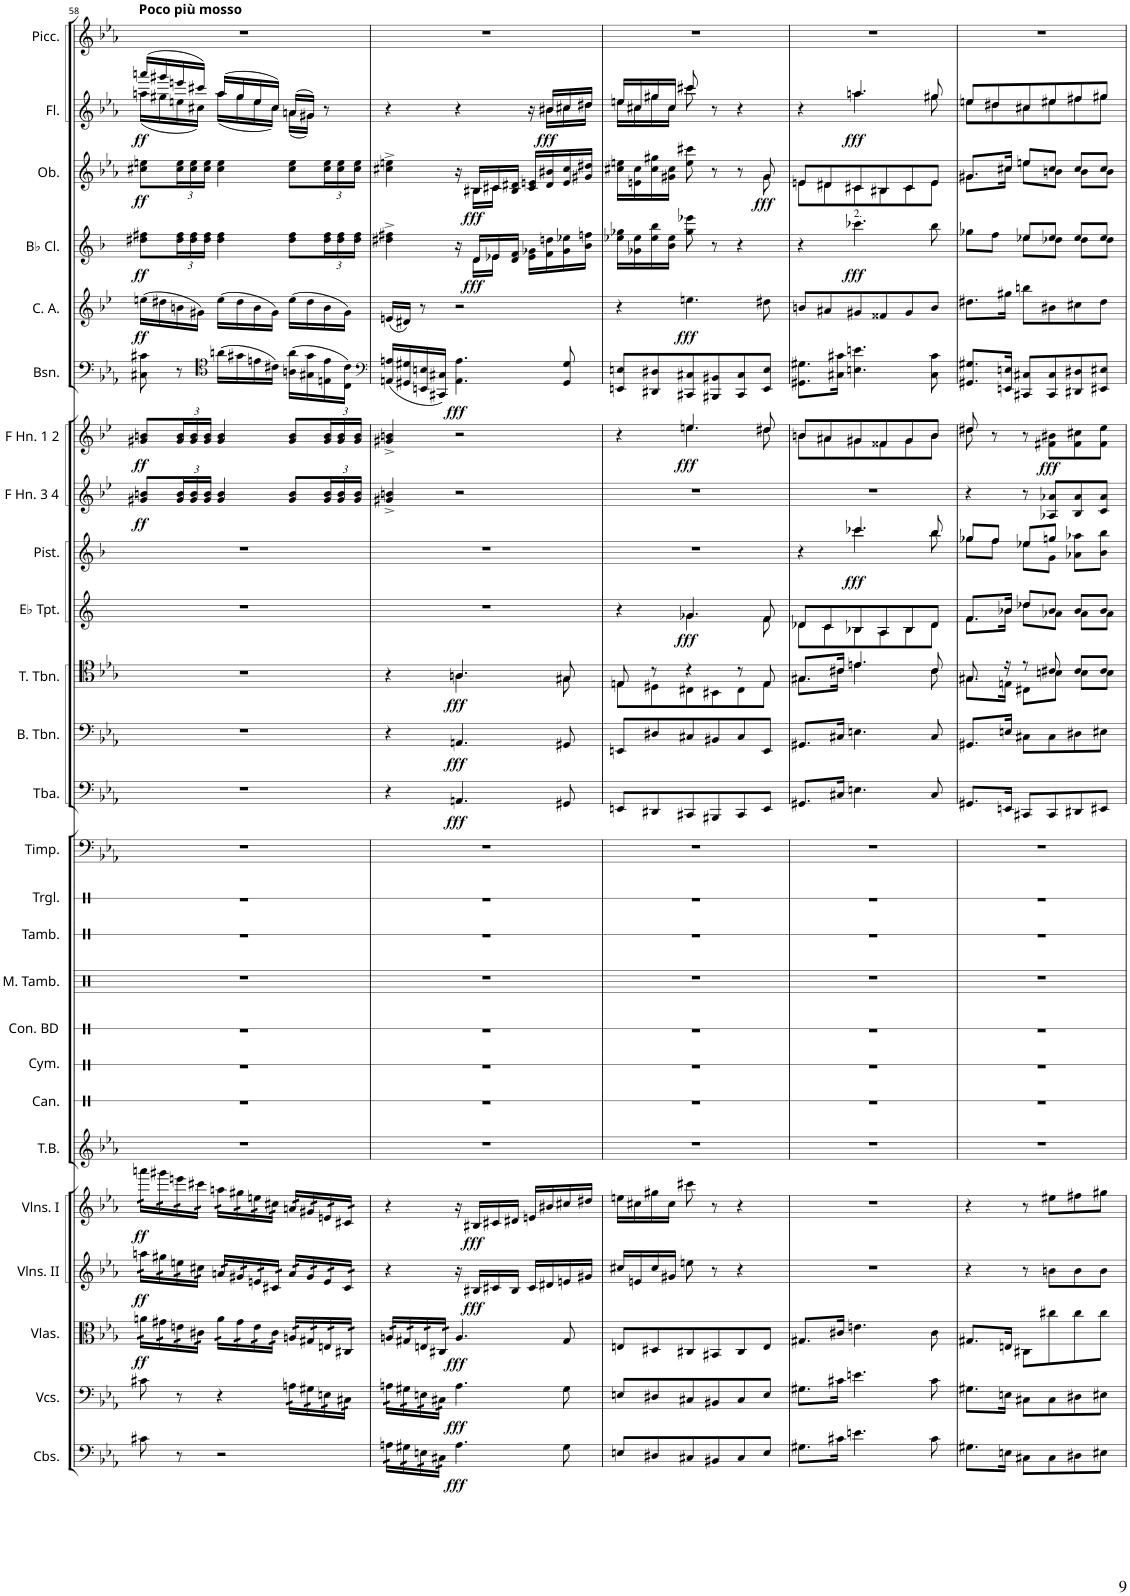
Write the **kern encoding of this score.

**kern	**dynam	**kern	**dynam	**kern	**dynam	**kern	**dynam	**kern	**dynam	**kern	**kern	**kern	**kern	**kern	**kern	**kern	**kern	**kern	**dynam	**kern	**dynam	**kern	**dynam	**kern	**dynam	**kern	**dynam	**kern	**dynam	**kern	**dynam	**kern	**dynam	**kern	**dynam	**kern	**dynam	**kern	**dynam	**kern	**dynam	**kern
*part26	*part26	*part25	*part25	*part24	*part24	*part23	*part23	*part22	*part22	*part21	*part20	*part19	*part18	*part17	*part16	*part15	*part14	*part13	*part13	*part12	*part12	*part11	*part11	*part10	*part10	*part9	*part9	*part8	*part8	*part7	*part7	*part6	*part6	*part5	*part5	*part4	*part4	*part3	*part3	*part2	*part2	*part1
*staff26	*staff26	*staff25	*staff25	*staff24	*staff24	*staff23	*staff23	*staff22	*staff22	*staff21	*staff20	*staff19	*staff18	*staff17	*staff16	*staff15	*staff14	*staff13	*staff13	*staff12	*staff12	*staff11	*staff11	*staff10	*staff10	*staff9	*staff9	*staff8	*staff8	*staff7	*staff7	*staff6	*staff6	*staff5	*staff5	*staff4	*staff4	*staff3	*staff3	*staff2	*staff2	*staff1
*I"Contrabasses	*	*I"Violoncellos	*	*I"Violas	*	*I"Violins II	*	*I"Violins I	*	*I"Tubular Bells	*I"Canon	*I"Cymbal	*I"Concert Bass Drum	*I"Military Tambourine	*I"Tambourine	*I"Triangle	*I"Timpani	*I"Tuba	*	*I"Bass Trombone	*	*I"Tenor Trombones 1 &amp; 2	*	*I"Trumpets in Eb 1 &amp; 2	*	*I"Piston Trumpets in Bb 1 &amp; 2	*	*I"Horns in F 3 &amp; 4	*	*I"Horns in F 1 &amp; 2	*	*I"Bassoons 1 &amp; 2	*	*I"Cor Anglais	*	*I"Clarinets in Bb 1 &amp; 2	*	*I"Oboes 1 &amp; 2	*	*I"Flutes 1 &amp; 2	*	*I"Piccolo
*I'Cbs.	*	*I'Vcs.	*	*I'Vlas.	*	*I'Vlns. II	*	*I'Vlns. I	*	*I'T.B.	*I'Can.	*I'Cym.	*I'Con. BD	*I'M. Tamb.	*I'Tamb.	*I'Trgl.	*I'Timp.	*I'Tba.	*	*I'B. Tbn.	*	*I'T. Tbn.	*	*	*	*I'Pist.	*	*	*	*	*	*I'Bsn.	*	*I'C. A.	*	*	*	*I'Ob.	*	*I'Fl.	*	*I'Picc.
!!LO:PB:g=z
*clefF4	*	*clefF4	*	*clefC3	*	*clefG2	*	*clefG2	*	*clefG2	*clefX	*clefX	*clefX	*clefX	*clefX	*clefX	*clefF4	*clefF4	*	*clefF4	*	*clefC4	*	*clefG2	*	*clefG2	*	*clefG2	*	*clefG2	*	*clefC4	*	*clefG2	*	*clefG2	*	*clefG2	*	*clefG2	*	*clefG2
*Trd7c12	*	*	*	*	*	*	*	*	*	*	*	*	*	*	*	*	*	*	*	*	*	*	*	*Trd-2c-3	*	*Trd1c2	*	*Trd4c7	*	*Trd4c7	*	*	*	*Trd4c7	*	*Trd1c2	*	*	*	*	*	*Trd-7c-12
*k[b-e-a-]	*	*k[b-e-a-]	*	*k[b-e-a-]	*	*k[b-e-a-]	*	*k[b-e-a-]	*	*k[b-e-a-]	*k[]	*k[]	*k[]	*k[]	*k[]	*k[]	*k[b-e-a-]	*k[b-e-a-]	*	*k[b-e-a-]	*	*k[b-e-a-]	*	*k[]	*	*k[b-]	*	*k[b-e-]	*	*k[b-e-]	*	*k[b-e-a-]	*	*k[b-e-]	*	*k[b-]	*	*k[b-e-a-]	*	*k[b-e-a-]	*	*k[b-e-a-]
*M3/4	*	*M3/4	*	*M3/4	*	*M3/4	*	*M3/4	*	*M3/4	*M3/4	*M3/4	*M3/4	*M3/4	*M3/4	*M3/4	*M3/4	*M3/4	*	*M3/4	*	*M3/4	*	*M3/4	*	*M3/4	*	*M3/4	*	*M3/4	*	*M3/4	*	*M3/4	*	*M3/4	*	*M3/4	*	*M3/4	*	*M3/4
=58	=58	=58	=58	=58	=58	=58	=58	=58	=58	=58	=58	=58	=58	=58	=58	=58	=58	=58	=58	=58	=58	=58	=58	=58	=58	=58	=58	=58	=58	=58	=58	=58	=58	=58	=58	=58	=58	=58	=58	=58	=58	=58
*	*	*	*	*	*	*	*	*	*	*	*	*	*	*	*	*	*	*	*	*	*	*	*	*	*	*	*	*	*	*	*	*	*	*	*	*	*	*	*	*^	*	*
!	!	!	!	!	!	!	!	!	!	!	!	!	!	!	!	!	!	!	!	!	!	!	!	!	!	!	!	!	!	!	!	!	!	!	!	!	!	!	!	!	!	!	!LO:TX:a:B:t=Poco più mosso
!	!	!	!	!	!LO:DY:b	!	!LO:DY:b	!	!LO:DY:b	!	!	!	!	!	!	!	!	!	!	!	!	!	!	!	!	!	!	!	!LO:DY:b	!	!LO:DY:b	!	!	!	!LO:DY:b	!	!LO:DY:b	!	!LO:DY:b	!	!	!LO:DY:b	!
*	*	*	*	*tremolo	*	*	*	*	*	*	*	*	*	*	*	*	*	*	*	*	*	*	*	*	*	*	*	*	*	*	*	*	*	*	*	*	*	*	*	*	*	*	*
*	*	*	*	*	*	*tremolo	*	*	*	*	*	*	*	*	*	*	*	*	*	*	*	*	*	*	*	*	*	*	*	*	*	*	*	*	*	*	*	*	*	*	*	*	*
*	*	*	*	*	*	*	*	*tremolo	*	*	*	*	*	*	*	*	*	*	*	*	*	*	*	*	*	*	*	*	*	*	*	*	*	*	*	*	*	*	*	*	*	*	*
8c#X\	.	8c#X\	.	32an\LLL	ff	32aan\LLL	ff	32aaan\LLL	ff	2.r	2.r	2.r	2.r	2.r	2.r	2.r	2.r	2.r	.	2.r	.	2.r	.	2.r	.	2.r	.	8g#X/ 8bn/L	ff	8g#X/ 8bn/L	ff	8C#X\ 8c#X\	.	(16een\LL	ff	8dd#X\ 8ff#X\L	ff	8cc#X\ 8een\L	ff	(16aaan/LL	(16aan\LL	ff	2.r
.	.	.	.	32an\	.	32aan\	.	32aaan\	.	.	.	.	.	.	.	.	.	.	.	.	.	.	.	.	.	.	.	.	.	.	.	.	.	.	.	.	.	.	.	.	.	.	.
.	.	.	.	32g#X\	.	32gg#X\	.	32ggg#X\	.	.	.	.	.	.	.	.	.	.	.	.	.	.	.	.	.	.	.	.	.	.	.	.	.	16dd#X\	.	.	.	.	.	16ggg#X/	16gg#X\	.	.
.	.	.	.	32g#X\	.	32gg#X\	.	32ggg#X\	.	.	.	.	.	.	.	.	.	.	.	.	.	.	.	.	.	.	.	.	.	.	.	.	.	.	.	.	.	.	.	.	.	.	.
*	*	*	*	*	*	*	*	*	*	*	*	*	*	*	*	*	*	*	*	*	*	*	*	*	*	*	*	*Xbrackettup	*	*Xbrackettup	*	*	*	*	*	*Xbrackettup	*	*Xbrackettup	*	*	*	*	*
8r	.	8r	.	32en\	.	32een\	.	32eeen\	.	.	.	.	.	.	.	.	.	.	.	.	.	.	.	.	.	.	.	24g#/ 24b/L	.	24g#/ 24b/L	.	8r	.	16bn\	.	24dd#\ 24ff#\L	.	24cc#\ 24ee\L	.	16eeen/	16een\	.	.
.	.	.	.	32en\	.	32een\	.	32eeen\	.	.	.	.	.	.	.	.	.	.	.	.	.	.	.	.	.	.	.	.	.	.	.	.	.	.	.	.	.	.	.	.	.	.	.
.	.	.	.	.	.	.	.	.	.	.	.	.	.	.	.	.	.	.	.	.	.	.	.	.	.	.	.	24g#/ 24b/	.	24g#/ 24b/	.	.	.	.	.	24dd#\ 24ff#\	.	24cc#\ 24ee\	.	.	.	.	.
.	.	.	.	32c#X\	.	32cc#X\	.	32ccc#X\	.	.	.	.	.	.	.	.	.	.	.	.	.	.	.	.	.	.	.	.	.	.	.	.	.	16g#X\JJ)	.	.	.	.	.	16ccc#X/JJ)	16cc#X\JJ)	.	.
.	.	.	.	.	.	.	.	.	.	.	.	.	.	.	.	.	.	.	.	.	.	.	.	.	.	.	.	24g#/ 24b/JJ	.	24g#/ 24b/JJ	.	.	.	.	.	24dd#\ 24ff#\JJ	.	24cc#\ 24ee\JJ	.	.	.	.	.
.	.	.	.	32c#X\JJJ	.	32cc#X\JJJ	.	32ccc#X\JJJ	.	.	.	.	.	.	.	.	.	.	.	.	.	.	.	.	.	.	.	.	.	.	.	.	.	.	.	.	.	.	.	.	.	.	.
*	*	*	*	*	*	*	*	*	*	*	*	*	*	*	*	*	*	*	*	*	*	*	*	*	*	*	*	*	*	*	*	*clefC4	*	*	*	*	*	*	*	*	*	*	*
2r	.	4r	.	32a\LLL	.	32an/LLL	.	32aan\LLL	.	.	.	.	.	.	.	.	.	.	.	.	.	.	.	.	.	.	.	4g#/ 4b/	.	4g#/ 4b/	.	(16an\LL	.	(16ee\LL	.	4dd#\ 4ff#\	.	4cc#\ 4ee\	.	(16aa/LL	(16aa\LL	.	.
.	.	.	.	32a\	.	32an/	.	32aan\	.	.	.	.	.	.	.	.	.	.	.	.	.	.	.	.	.	.	.	.	.	.	.	.	.	.	.	.	.	.	.	.	.	.	.
.	.	.	.	32g#\	.	32g#X/	.	32gg#X\	.	.	.	.	.	.	.	.	.	.	.	.	.	.	.	.	.	.	.	.	.	.	.	16g#X\	.	16dd#\	.	.	.	.	.	16gg#/	16gg#\	.	.
.	.	.	.	32g#\	.	32g#X/	.	32gg#X\	.	.	.	.	.	.	.	.	.	.	.	.	.	.	.	.	.	.	.	.	.	.	.	.	.	.	.	.	.	.	.	.	.	.	.
.	.	.	.	32e\	.	32en/	.	32een\	.	.	.	.	.	.	.	.	.	.	.	.	.	.	.	.	.	.	.	.	.	.	.	16en\	.	16b\	.	.	.	.	.	16ee/	16ee\	.	.
.	.	.	.	32e\	.	32en/	.	32een\	.	.	.	.	.	.	.	.	.	.	.	.	.	.	.	.	.	.	.	.	.	.	.	.	.	.	.	.	.	.	.	.	.	.	.
.	.	.	.	32c#\	.	32c#X/	.	32cc#X\	.	.	.	.	.	.	.	.	.	.	.	.	.	.	.	.	.	.	.	.	.	.	.	16c#X\JJ)	.	16g#\JJ)	.	.	.	.	.	16cc#/JJ)	16cc#\JJ)	.	.
.	.	.	.	32c#\JJJ	.	32c#X/JJJ	.	32cc#X\JJJ	.	.	.	.	.	.	.	.	.	.	.	.	.	.	.	.	.	.	.	.	.	.	.	.	.	.	.	.	.	.	.	.	.	.	.
*	*	*tremolo	*	*	*	*	*	*	*	*	*	*	*	*	*	*	*	*	*	*	*	*	*	*	*	*	*	*	*	*	*	*	*	*	*	*	*	*	*	*	*	*	*
.	.	32An\LLL	.	32An/LLL	.	32a/LLL	.	32an/LLL	.	.	.	.	.	.	.	.	.	.	.	.	.	.	.	.	.	.	.	8g#/ 8b/L	.	8g#/ 8b/L	.	(16An\ 16a\LL	.	(16ee\LL	.	8dd#\ 8ff#\L	.	8cc#\ 8ee\L	.	(16an/LL	(16a\LL	.	.
.	.	32An\	.	32An/	.	32a/	.	32an/	.	.	.	.	.	.	.	.	.	.	.	.	.	.	.	.	.	.	.	.	.	.	.	.	.	.	.	.	.	.	.	.	.	.	.
.	.	32G#X\	.	32G#X/	.	32g#/	.	32g#X/	.	.	.	.	.	.	.	.	.	.	.	.	.	.	.	.	.	.	.	.	.	.	.	16G#X\ 16g#\	.	16dd#\	.	.	.	.	.	16g#X/JJ)	16g#\JJ)	.	.
.	.	32G#X\	.	32G#X/	.	32g#/	.	32g#X/	.	.	.	.	.	.	.	.	.	.	.	.	.	.	.	.	.	.	.	.	.	.	.	.	.	.	.	.	.	.	.	.	.	.	.
.	.	32En\	.	32En/	.	32e/	.	32en/	.	.	.	.	.	.	.	.	.	.	.	.	.	.	.	.	.	.	.	24g#/ 24b/L	.	24g#/ 24b/L	.	16En\ 16e\	.	16b\	.	24dd#\ 24ff#\L	.	24cc#\ 24ee\L	.	8r	8ryy	.	.
.	.	32En\	.	32En/	.	32e/	.	32en/	.	.	.	.	.	.	.	.	.	.	.	.	.	.	.	.	.	.	.	.	.	.	.	.	.	.	.	.	.	.	.	.	.	.	.
.	.	.	.	.	.	.	.	.	.	.	.	.	.	.	.	.	.	.	.	.	.	.	.	.	.	.	.	24g#/ 24b/	.	24g#/ 24b/	.	.	.	.	.	24dd#\ 24ff#\	.	24cc#\ 24ee\	.	.	.	.	.
.	.	32C#X\	.	32C#X/	.	32c#/	.	32c#X/	.	.	.	.	.	.	.	.	.	.	.	.	.	.	.	.	.	.	.	.	.	.	.	16C#\ 16c#\JJ)	.	16g#\JJ)	.	.	.	.	.	.	.	.	.
.	.	.	.	.	.	.	.	.	.	.	.	.	.	.	.	.	.	.	.	.	.	.	.	.	.	.	.	24g#/ 24b/JJ	.	24g#/ 24b/JJ	.	.	.	.	.	24dd#\ 24ff#\JJ	.	24cc#\ 24ee\JJ	.	.	.	.	.
.	.	32C#X\JJJ	.	32C#X/JJJ	.	32c#/JJJ	.	32c#X/JJJ	.	.	.	.	.	.	.	.	.	.	.	.	.	.	.	.	.	.	.	.	.	.	.	.	.	.	.	.	.	.	.	.	.	.	.
*	*	*	*	*	*	*	*	*Xtremolo	*	*	*	*	*	*	*	*	*	*	*	*	*	*	*	*	*	*	*	*	*	*	*	*	*	*	*	*	*	*	*	*	*	*	*
*	*	*	*	*	*	*Xtremolo	*	*	*	*	*	*	*	*	*	*	*	*	*	*	*	*	*	*	*	*	*	*	*	*	*	*	*	*	*	*	*	*	*	*	*	*	*
=59	=59	=59	=59	=59	=59	=59	=59	=59	=59	=59	=59	=59	=59	=59	=59	=59	=59	=59	=59	=59	=59	=59	=59	=59	=59	=59	=59	=59	=59	=59	=59	=59	=59	=59	=59	=59	=59	=59	=59	=59	=59	=59	=59
*	*	*	*	*	*	*	*	*	*	*	*	*	*	*	*	*	*	*	*	*	*	*	*	*	*	*	*	*	*	*	*	*clefF4	*	*	*	*	*	*	*	*	*	*	*
*	*	*	*	*	*	*	*	*	*	*	*	*	*	*	*	*	*	*	*	*	*	*^	*	*	*	*	*	*	*	*	*	*	*	*	*	*^	*	*^	*	*	*	*	*
*tremolo	*	*	*	*	*	*	*	*	*	*	*	*	*	*	*	*	*	*	*	*	*	*	*	*	*	*	*	*	*	*	*	*	*	*	*	*	*	*	*	*	*	*	*	*	*	*
32An\LLL	.	32An\LLL	.	32An/LLL	.	4r	.	4r	.	2.r	2.r	2.r	2.r	2.r	2.r	2.r	2.r	4r	.	4r	.	4r	4ryy	.	2.r	.	2.r	.	4g#X/^ 4bn/^	.	4g#X/^ 4bn/^	.	(16AAn/ 16An/LL	.	(16en/LL	.	4dd#X\^ 4ff#X\^	16ryy	.	4cc#X\^ 4een\^	16ryy	.	4r	16ryy	.	2.r
32An\	.	32An\	.	32An/	.	.	.	.	.	.	.	.	.	.	.	.	.	.	.	.	.	.	.	.	.	.	.	.	.	.	.	.	.	.	.	.	.	.	.	.	.	.	.	.	.	.
*	*	*	*	*	*	*	*	*	*	*	*	*	*	*	*	*	*	*	*	*	*	*	*	*	*	*	*	*	*	*	*	*	*	*	*	*	*v	*v	*	*	*	*	*v	*v	*	*
*	*	*	*	*	*	*	*	*	*	*	*	*	*	*	*	*	*	*	*	*	*	*	*	*	*	*	*	*	*	*	*	*	*	*	*	*	*	*	*v	*v	*	*	*	*
32G#X\	.	32G#X\	.	32G#X/	.	.	.	.	.	.	.	.	.	.	.	.	.	.	.	.	.	.	.	.	.	.	.	.	.	.	.	.	16GG#X/ 16G#X/	.	16d#X/JJ)	.	.	.	.	.	.	.	.
32G#X\	.	32G#X\	.	32G#X/	.	.	.	.	.	.	.	.	.	.	.	.	.	.	.	.	.	.	.	.	.	.	.	.	.	.	.	.	.	.	.	.	.	.	.	.	.	.	.
32En\	.	32En\	.	32En/	.	.	.	.	.	.	.	.	.	.	.	.	.	.	.	.	.	.	.	.	.	.	.	.	.	.	.	.	16EEn/ 16En/	.	8r	.	.	.	.	.	.	.	.
32En\	.	32En\	.	32En/	.	.	.	.	.	.	.	.	.	.	.	.	.	.	.	.	.	.	.	.	.	.	.	.	.	.	.	.	.	.	.	.	.	.	.	.	.	.	.
32C#X\	.	32C#X\	.	32C#X/	.	.	.	.	.	.	.	.	.	.	.	.	.	.	.	.	.	.	.	.	.	.	.	.	.	.	.	.	16CC#X/ 16C#X/JJ)	.	.	.	.	.	.	.	.	.	.
32C#X\JJJ	.	32C#X\JJJ	.	32C#X/JJJ	.	.	.	.	.	.	.	.	.	.	.	.	.	.	.	.	.	.	.	.	.	.	.	.	.	.	.	.	.	.	.	.	.	.	.	.	.	.	.
*	*	*	*	*Xtremolo	*	*	*	*	*	*	*	*	*	*	*	*	*	*	*	*	*	*	*	*	*	*	*	*	*	*	*	*	*	*	*	*	*	*	*	*	*	*	*
*	*	*Xtremolo	*	*	*	*	*	*	*	*	*	*	*	*	*	*	*	*	*	*	*	*	*	*	*	*	*	*	*	*	*	*	*	*	*	*	*	*	*	*	*	*	*
*Xtremolo	*	*	*	*	*	*	*	*	*	*	*	*	*	*	*	*	*	*	*	*	*	*	*	*	*	*	*	*	*	*	*	*	*	*	*	*	*	*	*	*	*	*	*
!	!LO:DY:b	!	!LO:DY:b	!	!LO:DY:b	!	!	!	!	!	!	!	!	!	!	!	!	!	!LO:DY:b	!	!LO:DY:b	!	!	!LO:DY:b	!	!	!	!	!	!	!	!	!	!LO:DY:b	!	!	!	!	!	!	!	!	!
4.A\	fff	4.A\	fff	4.A/	fff	16r	.	16r	.	.	.	.	.	.	.	.	.	4.AAn/	fff	4.AAn/	fff	4.An/	4.A\	fff	.	.	.	.	2r	.	2r	.	4.AA\ 4.A\	fff	2r	.	16r	.	16r	.	4r	.	.
*	*	*	*	*	*	*	*	*	*	*	*	*	*	*	*	*	*	*	*	*	*	*	*	*	*	*	*	*	*	*	*	*	*	*	*	*	*^	*	*^	*	*	*	*
!	!	!	!	!	!	!	!LO:DY:b	!	!LO:DY:b	!	!	!	!	!	!	!	!	!	!	!	!	!	!	!	!	!	!	!	!	!	!	!	!	!	!	!	!	!	!LO:DY:b	!	!	!LO:DY:b	!	!	!
.	.	.	.	.	.	16B#X/LL	fff	16B#X/LL	fff	.	.	.	.	.	.	.	.	.	.	.	.	.	.	.	.	.	.	.	.	.	.	.	.	.	.	.	16d/LL	16d\LL	fff	16B#X/LL	16B#\LL	fff	.	.	.
.	.	.	.	.	.	16c#X/	.	16c#X/	.	.	.	.	.	.	.	.	.	.	.	.	.	.	.	.	.	.	.	.	.	.	.	.	.	.	.	.	16e-X/	16e-\JJ	.	16c#X/	16c#\JJ	.	.	.	.
.	.	.	.	.	.	16B#/JJ	.	16d#X/JJ	.	.	.	.	.	.	.	.	.	.	.	.	.	.	.	.	.	.	.	.	.	.	.	.	.	.	.	.	16d/ 16f/JJ	4ryy	.	16B#/ 16d#X/JJ	4ryy	.	.	.	.
.	.	.	.	.	.	16c#/LL	.	16en/LL	.	.	.	.	.	.	.	.	.	.	.	.	.	.	.	.	.	.	.	.	.	.	.	.	.	.	.	.	16e-\ 16g-X\LL	.	.	16c#/ 16en/LL	.	.	16r	.	.
*	*	*	*	*	*	*	*	*	*	*	*	*	*	*	*	*	*	*	*	*	*	*	*	*	*	*	*	*	*	*	*	*	*	*	*	*	*	*	*	*	*	*	*^	*	*
!	!	!	!	!	!	!	!	!	!	!	!	!	!	!	!	!	!	!	!	!	!	!	!	!	!	!	!	!	!	!	!	!	!	!	!	!	!	!	!	!	!	!	!	!	!LO:DY:b	!
.	.	.	.	.	.	16d#X/	.	16b#X/	.	.	.	.	.	.	.	.	.	.	.	.	.	.	.	.	.	.	.	.	.	.	.	.	.	.	.	.	16f\ 16ddn\	.	.	16d#/ 16b#X/	.	.	16b#X/LL	16b#\LL	fff	.
8G#\	.	8G#\	.	8G#/	.	16en/	.	16cc#X/	.	.	.	.	.	.	.	.	.	8GG#X/	.	8GG#X/	.	8G#X/	8G#\	.	.	.	.	.	.	.	.	.	8GG#/ 8G#/	.	.	.	16g-\ 16ee-X\	.	.	16e/ 16cc#/	.	.	16cc#X/	16cc#\	.	.
.	.	.	.	.	.	16g#X/JJ	.	16dd#X/JJ	.	.	.	.	.	.	.	.	.	.	.	.	.	.	.	.	.	.	.	.	.	.	.	.	.	.	.	.	16b-\ 16ffn\JJ	16ryy	.	16g#X/ 16dd#X/JJ	16ryy	.	16dd#X/JJ	16dd#\JJ	.	.
*	*	*	*	*	*	*	*	*	*	*	*	*	*	*	*	*	*	*	*	*	*	*	*	*	*	*	*	*	*	*	*	*	*	*	*	*	*v	*v	*	*	*	*	*	*	*	*
=60	=60	=60	=60	=60	=60	=60	=60	=60	=60	=60	=60	=60	=60	=60	=60	=60	=60	=60	=60	=60	=60	=60	=60	=60	=60	=60	=60	=60	=60	=60	=60	=60	=60	=60	=60	=60	=60	=60	=60	=60	=60	=60	=60	=60	=60
*	*	*	*	*	*	*	*	*	*	*	*	*	*	*	*	*	*	*	*	*	*	*	*	*	*^	*	*	*	*	*	*^	*	*	*	*	*	*	*	*	*	*	*	*	*	*
8En/L	.	8En/L	.	8En/L	.	16cc#X/LL	.	16een\LL	.	2.r	2.r	2.r	2.r	2.r	2.r	2.r	2.r	8EEn/L	.	8EEn/L	.	8En/	8E\L	.	4r	4ryy	.	2.r	.	2.r	.	4r	4ryy	.	8EEn/ 8En/L	.	4r	.	16ee-X\ 16gg-X\LL	.	16cc#X\ 16een\LL	8ryy	.	16een/LL	16ee\LL	.	2.r
.	.	.	.	.	.	16en/	.	16cc#X\	.	.	.	.	.	.	.	.	.	.	.	.	.	.	.	.	.	.	.	.	.	.	.	.	.	.	.	.	.	.	16g-X\ 16ee-\	.	16en\ 16cc#\	.	.	16cc#X/	16cc#\	.	.
*	*	*	*	*	*	*	*	*	*	*	*	*	*	*	*	*	*	*	*	*	*	*	*	*	*	*	*	*	*	*	*	*	*	*	*	*	*	*	*	*	*v	*v	*	*	*	*	*
8D#X/	.	8D#X/	.	8D#X/	.	16cc#/	.	16gg#X\	.	.	.	.	.	.	.	.	.	8DD#X/	.	8D#X/	.	8r	8D#X\	.	.	.	.	.	.	.	.	.	.	.	8DD#X/ 8D#X/	.	.	.	16ee-\ 16bb-\	.	16cc#\ 16gg#X\	.	16gg#X/	16gg#\	.	.
.	.	.	.	.	.	16g#X/JJ	.	16cc#\JJ	.	.	.	.	.	.	.	.	.	.	.	.	.	.	.	.	.	.	.	.	.	.	.	.	.	.	.	.	.	.	16b-\ 16ee-\JJ	.	16g#X\ 16cc#\JJ	.	16cc#/JJ	16cc#\JJ	.	.
!	!	!	!	!	!	!	!	!	!	!	!	!	!	!	!	!	!	!	!	!	!	!	!	!	!	!	!LO:DY:b	!	!	!	!	!	!	!LO:DY:b	!	!	!	!LO:DY:b	!	!	!	!	!	!	!	!
8C#X/	.	8C#X/	.	8C#X/	.	8een\	.	8ccc#X\	.	.	.	.	.	.	.	.	.	8CC#X/	.	8C#X/	.	4r	8C#X\	.	4.g-X/	4.g-\	fff	.	.	.	.	4.een/	4.ee\	fff	8CC#X/ 8C#X/	.	4.een\	fff	8gg-\ 8eee-X\	.	8ee\ 8ccc#X\	.	8ccc#X/	8ccc#\	.	.
8BB#X/	.	8BB#X/	.	8BB#X/	.	8r	.	8r	.	.	.	.	.	.	.	.	.	8BBB#X/	.	8BB#X/	.	.	8BB#X\	.	.	.	.	.	.	.	.	.	.	.	8BBB#X/ 8BB#X/	.	.	.	8r	.	8r	.	8r	4.ryy	.	.
8C#/	.	8C#/	.	8C#/	.	4r	.	4r	.	.	.	.	.	.	.	.	.	8CC#/	.	8C#/	.	8r	8C#\	.	.	.	.	.	.	.	.	.	.	.	8CC#/ 8C#/	.	.	.	4r	.	8r	.	4r	.	.	.
*	*	*	*	*	*	*	*	*	*	*	*	*	*	*	*	*	*	*	*	*	*	*	*	*	*	*	*	*	*	*	*	*	*	*	*	*	*	*	*	*	*^	*	*	*	*	*
!	!	!	!	!	!	!	!	!	!	!	!	!	!	!	!	!	!	!	!	!	!	!	!	!	!	!	!	!	!	!	!	!	!	!	!	!	!	!	!	!	!	!	!LO:DY:b	!	!	!	!
8E/J	.	8E/J	.	8E/J	.	.	.	.	.	.	.	.	.	.	.	.	.	8EE/J	.	8EE/J	.	8E/	8E\J	.	8f/	8f\	.	.	.	.	.	8dd#X/	8dd#\	.	8EE/ 8E/J	.	8dd#X\	.	.	.	8g#/	8g#\	fff	.	.	.	.
=61	=61	=61	=61	=61	=61	=61	=61	=61	=61	=61	=61	=61	=61	=61	=61	=61	=61	=61	=61	=61	=61	=61	=61	=61	=61	=61	=61	=61	=61	=61	=61	=61	=61	=61	=61	=61	=61	=61	=61	=61	=61	=61	=61	=61	=61	=61	=61
*	*	*	*	*	*	*	*	*	*	*	*	*	*	*	*	*	*	*	*	*	*	*	*	*	*	*	*	*^	*	*	*	*	*	*	*	*	*	*	*	*	*	*	*	*	*	*	*
8.G#X\L	.	8.G#X\L	.	8.G#X/L	.	2.r	.	2.r	.	2.r	2.r	2.r	2.r	2.r	2.r	2.r	2.r	8.GG#X/L	.	8.GG#X/L	.	8.G#X/L	8.G#\L	.	8d-X/L	8d-\L	.	4r	4ryy	.	2.r	.	8bn/L	8b\L	.	8.GG#X\ 8.G#X\L	.	8bn/L	.	4r	.	8en/L	8e\L	.	4r	4ryy	.	2.r
.	.	.	.	.	.	.	.	.	.	.	.	.	.	.	.	.	.	.	.	.	.	.	.	.	8c/	8c\	.	.	.	.	.	.	8a#X/	8a#\	.	.	.	8a#X/	.	.	.	8d#X/	8d#\	.	.	.	.	.
16c#X\Jk	.	16c#X\Jk	.	16c#X/Jk	.	.	.	.	.	.	.	.	.	.	.	.	.	16C#X/Jk	.	16C#X/Jk	.	16c#X/Jk	16c#\Jk	.	.	.	.	.	.	.	.	.	.	.	.	16C#X\ 16c#X\Jk	.	.	.	.	.	.	.	.	.	.	.	.
!	!	!	!	!	!	!	!	!	!	!	!	!	!	!	!	!	!	!	!	!	!	!	!	!	!	!	!	!	!	!	!	!	!	!	!	!	!	!	!	!LO:TX:a:t=2.	!	!	!	!	!	!	!	!
!	!	!	!	!	!	!	!	!	!	!	!	!	!	!	!	!	!	!	!	!	!	!	!	!	!	!	!	!	!	!LO:DY:b	!	!	!	!	!	!	!	!	!	!	!LO:DY:b	!	!	!	!	!	!LO:DY:b	!
4.en\	.	4.en\	.	4.en\	.	.	.	.	.	.	.	.	.	.	.	.	.	4.En\	.	4.En\	.	4.en/	4.e\	.	8B-X/	8B-\	.	4.ccc-X/	4.ccc-\	fff	.	.	8g#X/	8g#\	.	4.En\ 4.en\	.	8g#X/	.	4.ccc-X\	fff	8c#X/	8c#\	.	4.aan/	4.aa\	fff	.
.	.	.	.	.	.	.	.	.	.	.	.	.	.	.	.	.	.	.	.	.	.	.	.	.	8A/	8A\	.	.	.	.	.	.	8f##X/	8f##\	.	.	.	8f##X/	.	.	.	8B#X/	8B#\	.	.	.	.	.
.	.	.	.	.	.	.	.	.	.	.	.	.	.	.	.	.	.	.	.	.	.	.	.	.	8B-/	8B-\	.	.	.	.	.	.	8g#/	8g#\	.	.	.	8g#/	.	.	.	8c#/	8c#\	.	.	.	.	.
8c#\	.	8c#\	.	8c#\	.	.	.	.	.	.	.	.	.	.	.	.	.	8C#/	.	8C#/	.	8c#/	8c#\	.	8d-/J	8d-\J	.	8bb-/	8bb-\	.	.	.	8b/J	8b\J	.	8C#\ 8c#\	.	8b/J	.	8bb-\	.	8e/J	8e\J	.	8gg#X/	8gg#\	.	.
=62	=62	=62	=62	=62	=62	=62	=62	=62	=62	=62	=62	=62	=62	=62	=62	=62	=62	=62	=62	=62	=62	=62	=62	=62	=62	=62	=62	=62	=62	=62	=62	=62	=62	=62	=62	=62	=62	=62	=62	=62	=62	=62	=62	=62	=62	=62	=62	=62
*	*	*	*	*	*	*	*	*	*	*	*	*	*	*	*	*	*	*	*	*	*	*	*	*	*	*	*	*	*	*	*	*	*	*	*	*	*	*	*	*^	*	*	*	*	*	*	*	*
8.G#X\L	.	8.G#X\L	.	8.G#X/L	.	4r	.	4r	.	2.r	2.r	2.r	2.r	2.r	2.r	2.r	2.r	8.GG#X/L	.	8.GG#X/L	.	8.G#X/	8.G#\L	.	8.f/L	8.f\L	.	8gg-X/L	8gg-\L	.	4r	.	8dd#X/	8dd#\	.	8.GG#X/ 8.G#X/L	.	8.dd#X\L	.	8gg-X\L	4ryy	.	8.g#X/L	8.g#\L	.	8een/L	8ee\L	.	2.r
.	.	.	.	.	.	.	.	.	.	.	.	.	.	.	.	.	.	.	.	.	.	.	.	.	.	.	.	8ff/J	8ff\J	.	.	.	8r	2ryy	.	.	.	.	.	8ff\J	.	.	.	.	.	8dd#X/	8dd#\	.	.
16En\Jk	.	16En\Jk	.	16En/Jk	.	.	.	.	.	.	.	.	.	.	.	.	.	16EEn/Jk	.	16En/Jk	.	16r	16En\Jk	.	16b-X/Jk	16b-\Jk	.	.	.	.	.	.	.	.	.	16EEn/ 16En/Jk	.	16gg#X\Jk	.	.	.	.	16cc#X/Jk	16cc#\Jk	.	.	.	.	.
8C#X\L	.	8C#X\L	.	8C#X\L	.	8r	.	8r	.	.	.	.	.	.	.	.	.	8CC#X/L	.	8C#X\L	.	8r	8C#X\L	.	8dd-X/L	8dd-\L	.	8ee-X/L	8ee-\L	.	8r	.	8r	.	.	8CC#X/ 8C#X/L	.	8bbn\L	.	8ee-X/L	8ee-\L	.	8een/L	8ee\L	.	8cc#X/	8cc#\	.	.
!	!	!	!	!	!	!	!	!	!	!	!	!	!	!	!	!	!	!	!	!	!	!	!	!	!	!	!	!	!	!	!	!	!	!	!LO:DY:b	!	!	!	!	!	!	!	!	!	!	!	!	!	!
8C#\	.	8C#\	.	8cc#X\	.	8bn\L	.	8ee#X\L	.	.	.	.	.	.	.	.	.	8CC#/	.	8C#\	.	8c#X/	8Bn\J	.	8b-/J	8a-X\J	.	8ggn/J	8g\J	.	8A-X/ 8a-X/L	.	8f#X\ 8b#X\L	.	fff	8CC#/ 8C#/	.	8b#X\	.	8ee-/J	8dd-X\J	.	8cc#/J	8bn\J	.	8ee#X/	8ee#\	.	.
8D#X\	.	8D#X\	.	8cc#\	.	8b\	.	8ff#X\	.	.	.	.	.	.	.	.	.	8DD#X/	.	8D#X\	.	8c#/L	8B\L	.	8b-/L	8a-\L	.	8a-X\ 8aa-X\L	4ryy	.	8B-/ 8a-/	.	8f#\ 8cc#X\	.	.	8DD#X/ 8D#X/	.	8cc#X\	.	8ee-/L	8dd-\L	.	8cc#/L	8b\L	.	8ff#X/	8ff#\	.	.
8E#X\J	.	8E#X\J	.	8cc#\J	.	8b\J	.	8gg#X\J	.	.	.	.	.	.	.	.	.	8EE#X/J	.	8E#X\J	.	8c#/J	8B\J	.	8b-/J	8a-\J	.	8b-\ 8bb-\J	.	.	8c/ 8a-/J	.	8f#\ 8ee-\J	8ryy	.	8EE#X/ 8E#X/J	.	8dd#\J	.	8ee-/J	8dd-\J	.	8cc#/J	8b\J	.	8gg#X/J	8gg#\J	.	.
*	*	*	*	*	*	*	*	*	*	*	*	*	*	*	*	*	*	*	*	*	*	*v	*v	*	*	*	*	*v	*v	*	*	*	*v	*v	*	*	*	*	*	*v	*v	*	*v	*v	*	*v	*v	*	*
*	*	*	*	*	*	*	*	*	*	*	*	*	*	*	*	*	*	*	*	*	*	*	*	*v	*v	*	*	*	*	*	*	*	*	*	*	*	*	*	*	*	*	*	*
=	=	=	=	=	=	=	=	=	=	=	=	=	=	=	=	=	=	=	=	=	=	=	=	=	=	=	=	=	=	=	=	=	=	=	=	=	=	=	=	=	=	=
*-	*-	*-	*-	*-	*-	*-	*-	*-	*-	*-	*-	*-	*-	*-	*-	*-	*-	*-	*-	*-	*-	*-	*-	*-	*-	*-	*-	*-	*-	*-	*-	*-	*-	*-	*-	*-	*-	*-	*-	*-	*-	*-
